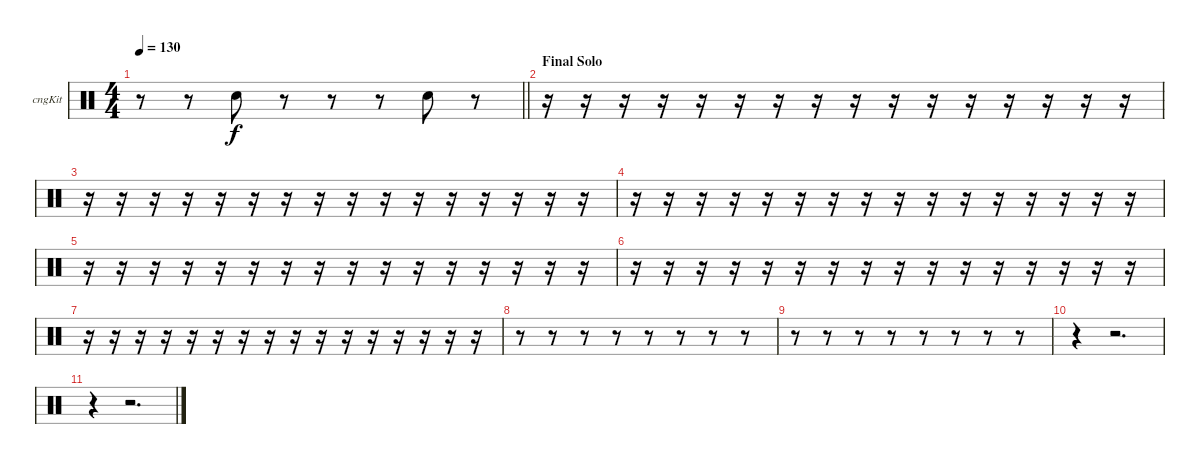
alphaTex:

\bracketExtendMode groupsimilarinstruments
\firstSystemTrackNameOrientation horizontal
\otherSystemsTrackNameOrientation horizontal
\track ("Congas" "cngKit") {instrument percussion}
\staff {score}
\articulation defaults
\ts (4 4)
\tempo 130
\clef neutral
\barLineRight lightlight
\ks c
r.8{dy f} r.8 "Snare (hit) 2".8 r.8 r.8 r.8 "Snare (hit) 2".8 r.8 |
\section ("" "Final Solo")
r.16 r.16 r.16 r.16 r.16 r.16 r.16 r.16 r.16 r.16 r.16 r.16 r.16 r.16 r.16 r.16 |
r.16 r.16 r.16 r.16 r.16 r.16 r.16 r.16 r.16 r.16 r.16 r.16 r.16 r.16 r.16 r.16 |
r.16 r.16 r.16 r.16 r.16 r.16 r.16 r.16 r.16 r.16 r.16 r.16 r.16 r.16 r.16 r.16 |
r.16 r.16 r.16 r.16 r.16 r.16 r.16 r.16 r.16 r.16 r.16 r.16 r.16 r.16 r.16 r.16 |
r.16 r.16 r.16 r.16 r.16 r.16 r.16 r.16 r.16 r.16 r.16 r.16 r.16 r.16 r.16 r.16 |
r.16 r.16 r.16 r.16 r.16 r.16 r.16 r.16 r.16 r.16 r.16 r.16 r.16 r.16 r.16 r.16 |
r.8 r.8 r.8 r.8 r.8 r.8 r.8 r.8 |
r.8 r.8 r.8 r.8 r.8 r.8 r.8 r.8 |
r.4 r.2{d} |
r.4 r.2{d}
